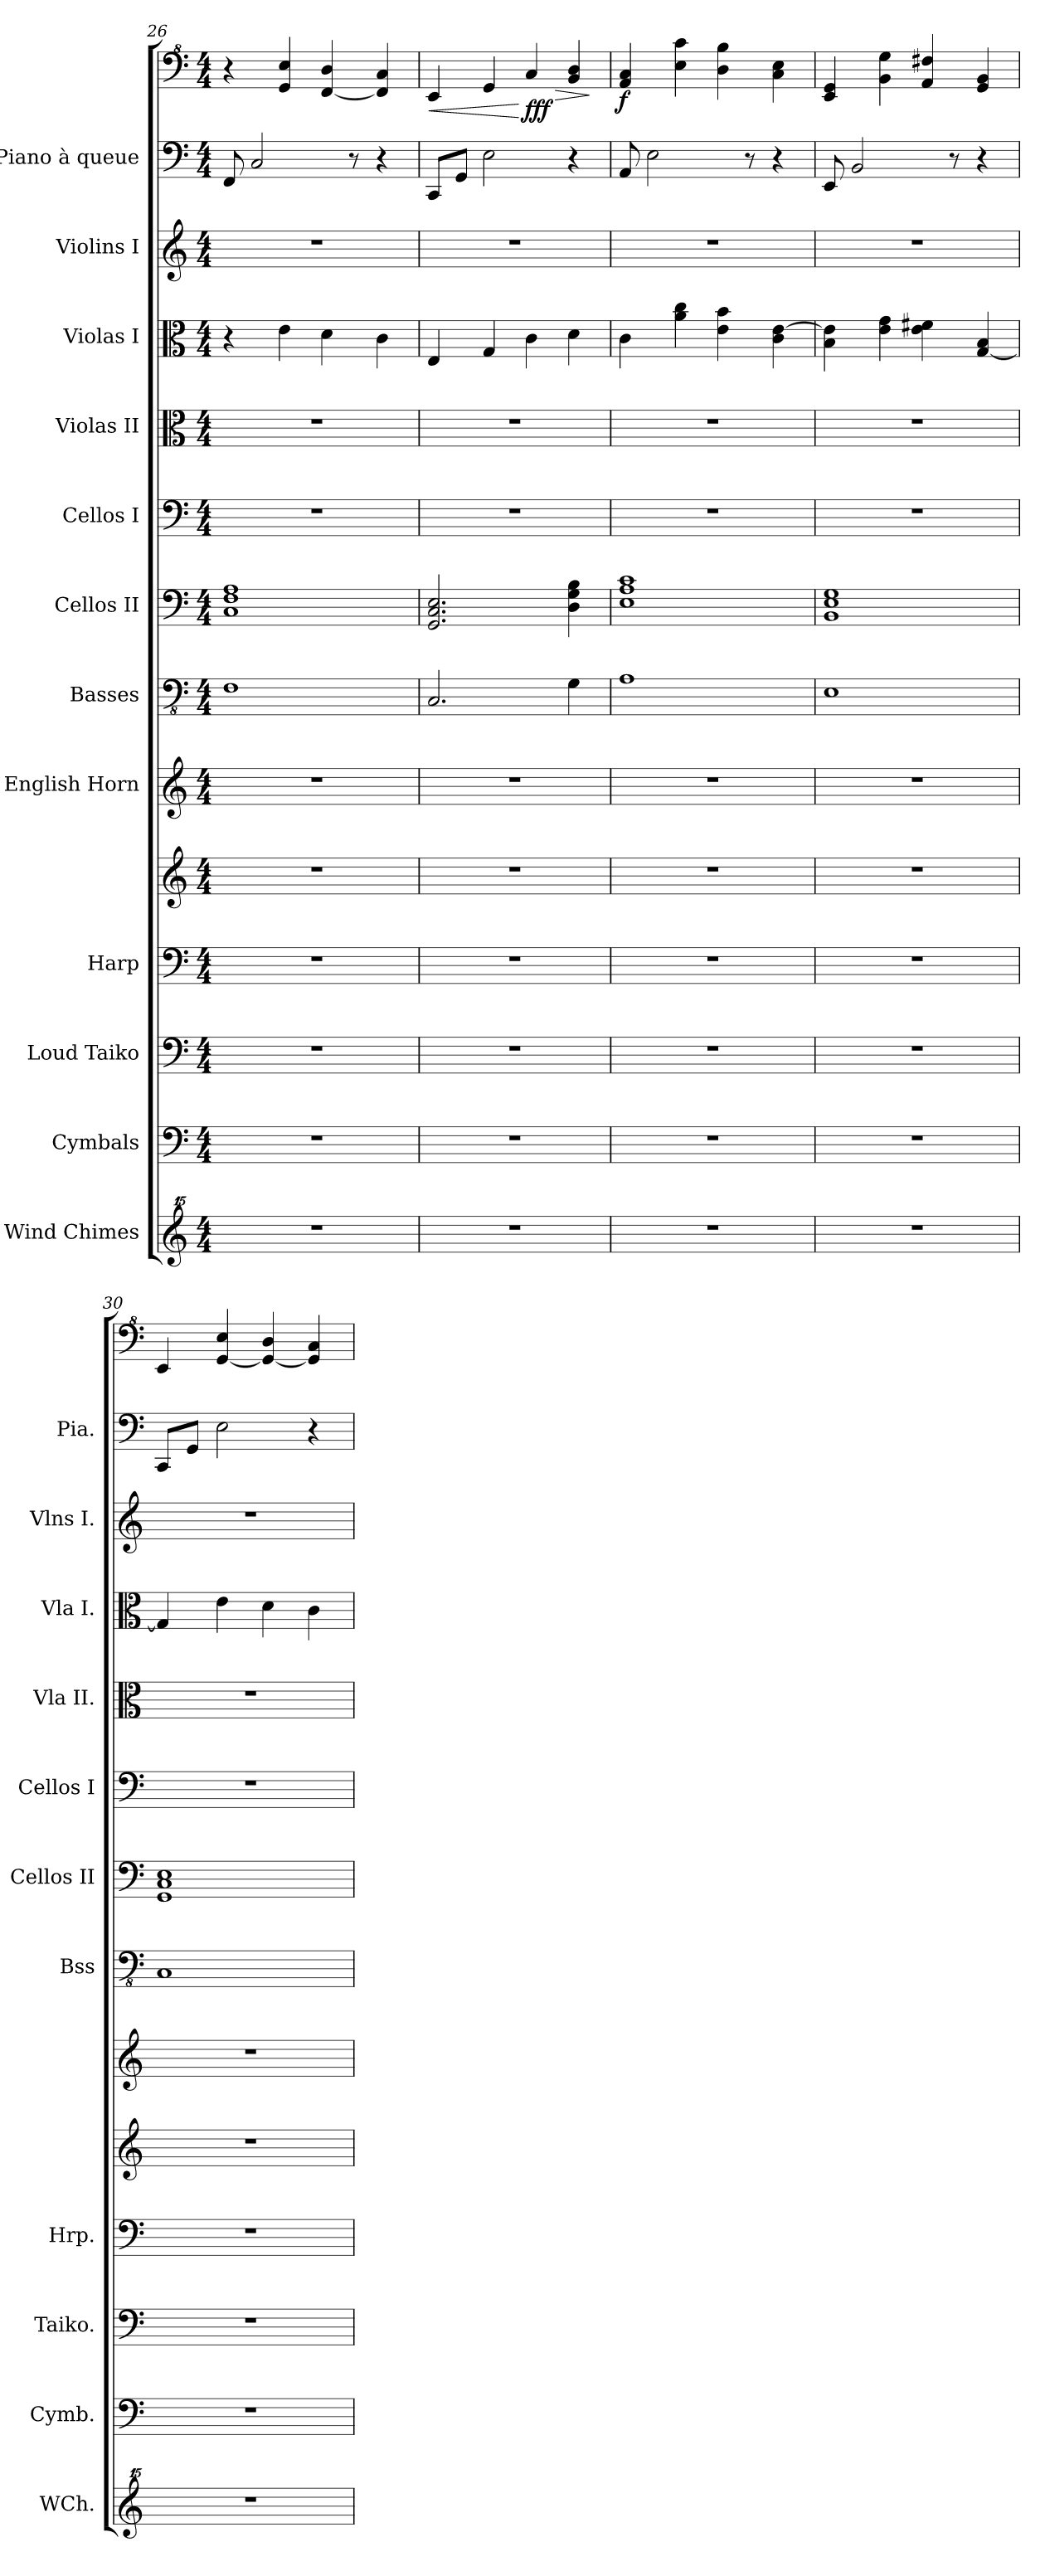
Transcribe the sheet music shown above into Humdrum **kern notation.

**kern	**kern	**kern	**kern	**kern	**kern	**kern	**kern	**kern	**kern	**kern	**kern	**kern	**kern	**dynam
*part12	*part11	*part10	*part9	*part9	*part8	*part7	*part6	*part5	*part4	*part3	*part2	*part1	*part1	*part1
*staff14	*staff13	*staff12	*staff11	*staff10	*staff9	*staff8	*staff7	*staff6	*staff5	*staff4	*staff3	*staff2	*staff1	*staff1/2
*I"Wind Chimes	*I"Cymbals	*I"Loud Taiko	*I"Harp	*	*I"English Horn	*I"Basses	*I"Cellos II	*I"Cellos I	*I"Violas II	*I"Violas I	*I"Violins I	*I"Piano à queue	*	*
*I'WCh.	*I'Cymb.	*I'Taiko.	*I'Hrp.	*	*	*I'Bss	*I'Cellos II	*I'Cellos I	*I'Vla II.	*I'Vla I.	*I'Vlns I.	*I'Pia.	*	*
*clefG^^2	*clefF4	*clefF4	*clefF4	*clefG2	*clefG2	*clefFv4	*clefF4	*clefF4	*clefC3	*clefC3	*clefG2	*clefF4	*clefF^4	*
*k[]	*k[]	*k[]	*k[]	*k[]	*k[]	*k[]	*k[]	*k[]	*k[]	*k[]	*k[]	*k[]	*k[]	*
*M4/4	*M4/4	*M4/4	*M4/4	*M4/4	*M4/4	*M4/4	*M4/4	*M4/4	*M4/4	*M4/4	*M4/4	*M4/4	*M4/4	*
*MM77	*MM77	*MM77	*MM77	*MM77	*MM77	*MM77	*MM77	*MM77	*MM77	*MM77	*MM77	*MM77	*MM77	*
=26	=26	=26	=26	=26	=26	=26	=26	=26	=26	=26	=26	=26	=26	=26
1r	1r	1r	1r	1r	1r	1FF	1C 1F 1A	1r	1r	4r	1r	8FF/	4r	.
.	.	.	.	.	.	.	.	.	.	.	.	2C/	.	.
.	.	.	.	.	.	.	.	.	.	4e\	.	.	4G/ 4e/	.
.	.	.	.	.	.	.	.	.	.	4d\	.	.	[4F/ 4d/	.
.	.	.	.	.	.	.	.	.	.	.	.	8r	.	.
.	.	.	.	.	.	.	.	.	.	4c\	.	4r	4F/] 4c/	.
!!LO:PB:g=z
=27	=27	=27	=27	=27	=27	=27	=27	=27	=27	=27	=27	=27	=27	=27
!	!	!	!	!	!	!	!	!	!	!	!	!	!	!LO:HP:b
1r	1r	1r	1r	1r	1r	2.CC/	2.GG/ 2.C/ 2.E/	1r	1r	4E/	1r	8CC/L	4E/	<
.	.	.	.	.	.	.	.	.	.	.	.	8GG/J	.	.
.	.	.	.	.	.	.	.	.	.	4G/	.	2E\	4G/	.
!	!	!	!	!	!	!	!	!	!	!	!	!	!	!LO:HP:n=1:b
!	!	!	!	!	!	!	!	!	!	!	!	!	!	!LO:DY:n=1:b
.	.	.	.	.	.	.	.	.	.	4c\	.	.	4c/	[ > fff
.	.	.	.	.	.	4GG\	4D\ 4G\ 4B\	.	.	4d\	.	4r	4B/ 4d/	.
.	.	.	.	.	.	.	.	.	.	.	.	.	.	]
=28	=28	=28	=28	=28	=28	=28	=28	=28	=28	=28	=28	=28	=28	=28
!	!	!	!	!	!	!	!	!	!	!	!	!	!	!LO:DY:b
1r	1r	1r	1r	1r	1r	1AA	1E 1A 1c	1r	1r	4c\	1r	8AA/	4A/ 4c/	f
.	.	.	.	.	.	.	.	.	.	.	.	2E\	.	.
.	.	.	.	.	.	.	.	.	.	4a\ 4cc\	.	.	4e\ 4cc\	.
.	.	.	.	.	.	.	.	.	.	4e\ 4b\	.	.	4d\ 4b\	.
.	.	.	.	.	.	.	.	.	.	.	.	8r	.	.
*	*	*	*	*	*	*	*	*	*	*	*	*	*MM70	*
.	.	.	.	.	.	.	.	.	.	4c\ [4e\	.	4r	4c\ 4e\	.
=29	=29	=29	=29	=29	=29	=29	=29	=29	=29	=29	=29	=29	=29	=29
*	*	*	*	*	*	*	*	*	*	*	*	*	*MM77	*
1r	1r	1r	1r	1r	1r	1EE	1BB 1E 1G	1r	1r	4B\ 4e\]	1r	8EE/	4E/ 4G/	.
.	.	.	.	.	.	.	.	.	.	.	.	2BB/	.	.
.	.	.	.	.	.	.	.	.	.	4e\ 4g\	.	.	4B\ 4g\	.
.	.	.	.	.	.	.	.	.	.	4e\ 4f#X\	.	.	4A/ 4f#X/	.
.	.	.	.	.	.	.	.	.	.	.	.	8r	.	.
*	*	*	*	*	*	*	*	*	*	*	*	*	*MM70	*
.	.	.	.	.	.	.	.	.	.	[4G/ 4B/	.	4r	4G/ 4B/	.
=30	=30	=30	=30	=30	=30	=30	=30	=30	=30	=30	=30	=30	=30	=30
*	*	*	*	*	*	*	*	*	*	*	*	*	*MM77	*
1r	1r	1r	1r	1r	1r	1CC	1GG 1C 1E	1r	1r	4G/]	1r	8CC/L	4E/	.
.	.	.	.	.	.	.	.	.	.	.	.	8GG/J	.	.
.	.	.	.	.	.	.	.	.	.	4e\	.	2E\	[4G/ 4e/	.
.	.	.	.	.	.	.	.	.	.	4d\	.	.	4G/_ 4d/	.
.	.	.	.	.	.	.	.	.	.	4c\	.	4r	4G/] 4c/	.
=	=	=	=	=	=	=	=	=	=	=	=	=	=	=
*-	*-	*-	*-	*-	*-	*-	*-	*-	*-	*-	*-	*-	*-	*-
